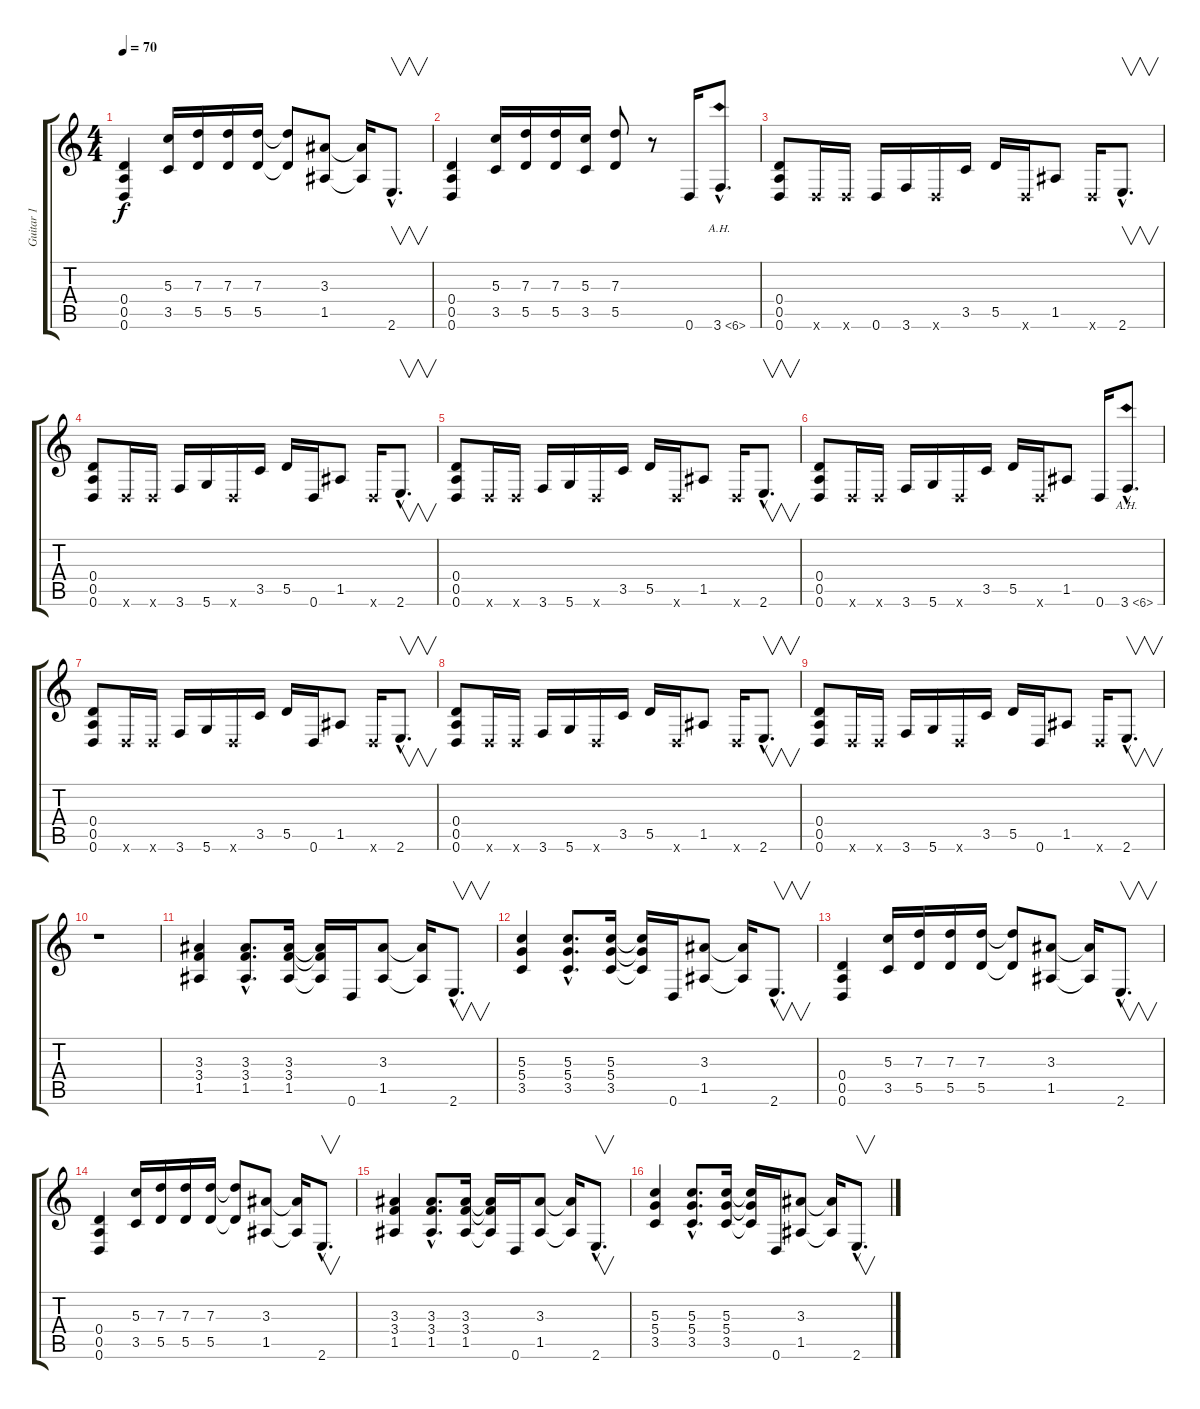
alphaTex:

\track ("Guitar 1" "Guitar 1") {instrument distortionguitar}
\staff {score tabs}
\tuning (E4 B3 G3 D3 A2 D2) {hide}
\ts (4 4)
\tempo 70
\clef g2
\ks c
(0.4 0.5 0.6).4{dy f} (5.3 3.5).16 (7.3 5.5).16 (7.3 5.5).16 (7.3 5.5).16 (7.3{t} 5.5{t}).8 (3.3 1.5).8 (3.3{t} 1.5{t}).16 2.6{hac}.8{v d} |
(0.4 0.5 0.6).4 (5.3 3.5).16 (7.3 5.5).16 (7.3 5.5).16 (5.3 3.5).16 (7.3 5.5).8 r.8 0.6.16 3.6{ah 3 hac}.8{d} |
(0.4 0.5 0.6).8 0.6{x}.16 0.6{x}.16 0.6.16 3.6.16 0.6{x}.16 3.5.16 5.5.16 0.6{x}.16 1.5.8 0.6{x}.16 2.6{hac}.8{v d} |
(0.4 0.5 0.6).8 0.6{x}.16 0.6{x}.16 3.6.16 5.6.16 0.6{x}.16 3.5.16 5.5.16 0.6.16 1.5.8 0.6{x}.16 2.6{hac}.8{v d} |
(0.4 0.5 0.6).8 0.6{x}.16 0.6{x}.16 3.6.16 5.6.16 0.6{x}.16 3.5.16 5.5.16 0.6{x}.16 1.5.8 0.6{x}.16 2.6{hac}.8{v d} |
(0.4 0.5 0.6).8 0.6{x}.16 0.6{x}.16 3.6.16 5.6.16 0.6{x}.16 3.5.16 5.5.16 0.6{x}.16 1.5.8 0.6.16 3.6{ah 3 hac}.8{d} |
(0.4 0.5 0.6).8 0.6{x}.16 0.6{x}.16 3.6.16 5.6.16 0.6{x}.16 3.5.16 5.5.16 0.6.16 1.5.8 0.6{x}.16 2.6{hac}.8{v d} |
(0.4 0.5 0.6).8 0.6{x}.16 0.6{x}.16 3.6.16 5.6.16 0.6{x}.16 3.5.16 5.5.16 0.6{x}.16 1.5.8 0.6{x}.16 2.6{hac}.8{v d} |
(0.4 0.5 0.6).8 0.6{x}.16 0.6{x}.16 3.6.16 5.6.16 0.6{x}.16 3.5.16 5.5.16 0.6.16 1.5.8 0.6{x}.16 2.6{hac}.8{v d} |
r.1 |
(3.3 3.4 1.5).4 (3.3{hac} 3.4{hac} 1.5{hac}).8{d} (3.3 3.4 1.5).16 (3.3{t} 3.4{t} 1.5{t}).16 0.6.16 (3.3 1.5).8 (3.3{t} 1.5{t}).16 2.6{hac}.8{v d} |
(5.3 5.4 3.5).4 (5.3{hac} 5.4{hac} 3.5{hac}).8{d} (5.3 5.4 3.5).16 (5.3{t} 5.4{t} 3.5{t}).16 0.6.16 (3.3 1.5).8 (3.3{t} 1.5{t}).16 2.6{hac}.8{v d} |
(0.4 0.5 0.6).4 (5.3 3.5).16 (7.3 5.5).16 (7.3 5.5).16 (7.3 5.5).16 (7.3{t} 5.5{t}).8 (3.3 1.5).8 (3.3{t} 1.5{t}).16 2.6{hac}.8{v d} |
(0.4 0.5 0.6).4 (5.3 3.5).16 (7.3 5.5).16 (7.3 5.5).16 (7.3 5.5).16 (7.3{t} 5.5{t}).8 (3.3 1.5).8 (3.3{t} 1.5{t}).16 2.6{hac}.8{v d} |
(3.3 3.4 1.5).4 (3.3{hac} 3.4{hac} 1.5{hac}).8{d} (3.3 3.4 1.5).16 (3.3{t} 3.4{t} 1.5{t}).16 0.6.16 (3.3 1.5).8 (3.3{t} 1.5{t}).16 2.6{hac}.8{v d} |
(5.3 5.4 3.5).4 (5.3{hac} 5.4{hac} 3.5{hac}).8{d} (5.3 5.4 3.5).16 (5.3{t} 5.4{t} 3.5{t}).16 0.6.16 (3.3 1.5).8 (3.3{t} 1.5{t}).16 2.6{hac}.8{v d}
